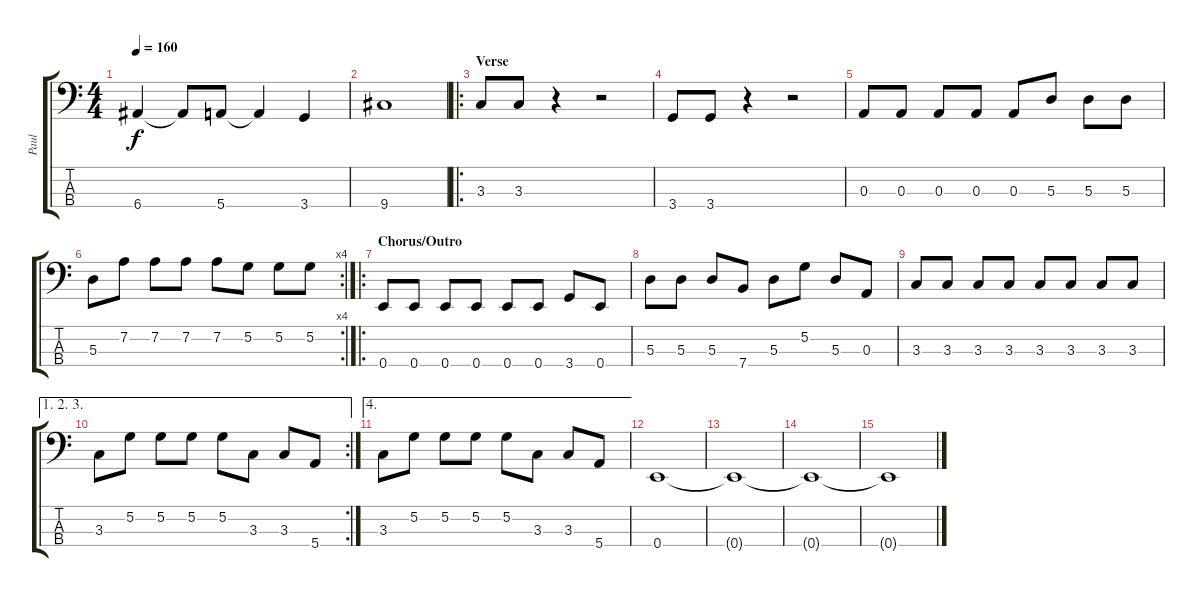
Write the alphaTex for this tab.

\track ("Paul" "Paul") {instrument electricbasspick}
\staff {score tabs}
\tuning (G2 D2 A1 E1) {hide}
\ts (4 4)
\tempo 160
\clef f4
\ks c
6.4.4{dy f} 6.4{t}.8 5.4.8 5.4{t}.4 3.4.4 |
9.4.1 |
\ro
\section ("" "Verse")
3.3.8 3.3.8 r.4 r.2 |
3.4.8 3.4.8 r.4 r.2 |
0.3.8 0.3.8 0.3.8 0.3.8 0.3.8 5.3.8 5.3.8 5.3.8 |
\rc 4
5.3.8 7.2.8 7.2.8 7.2.8 7.2.8 5.2.8 5.2.8 5.2.8 |
\ro
\section ("" "Chorus/Outro")
0.4.8 0.4.8 0.4.8 0.4.8 0.4.8 0.4.8 3.4.8 0.4.8 |
5.3.8 5.3.8 5.3.8 7.4.8 5.3.8 5.2.8 5.3.8 0.3.8 |
3.3.8 3.3.8 3.3.8 3.3.8 3.3.8 3.3.8 3.3.8 3.3.8 |
\ae (1 2 3)
\rc 2
3.3.8 5.2.8 5.2.8 5.2.8 5.2.8 3.3.8 3.3.8 5.4.8 |
\ae 4
3.3.8 5.2.8 5.2.8 5.2.8 5.2.8 3.3.8 3.3.8 5.4.8 |
0.4.1 |
0.4{t}.1 |
0.4{t}.1{volume 0} |
0.4{t}.1
